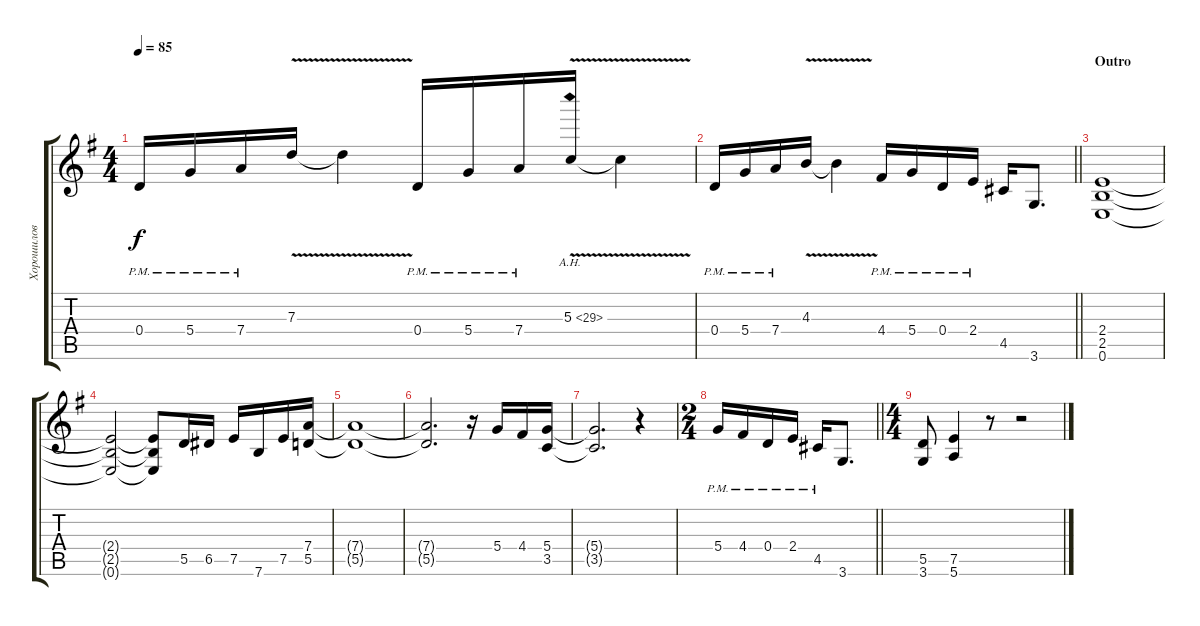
\track ("Хорошилов" "Хорошилов") {instrument distortionguitar}
\staff {score tabs}
\tuning (E4 B3 G3 D3 A2 E2) {hide}
\ts (4 4)
\tempo 85
\clef g2
\ks eminor
0.4{pm}.16{dy f} 5.4{pm}.16 7.4{pm}.16 7.3{v}.16 7.3{t}.4 0.4{pm}.16 5.4{pm}.16 7.4{pm}.16 5.3{ah 24 v}.16 5.3{t}.4 |
\barLineRight lightlight
0.4{pm}.16 5.4{pm}.16 7.4{pm}.16 4.3{v}.16 4.3{t}.4 4.4{pm}.16 5.4{pm}.16 0.4{pm}.16 2.4{pm}.16 4.5.16 3.6.8{d} |
\section ("" "Outro")
(2.4 2.5 0.6).1 |
(2.4{t} 2.5{t} 0.6{t}).2 (2.4{t} 2.5{t} 0.6{t}).8 5.5.16 6.5.16 7.5.16 7.6.16 7.5.16 (7.4 5.5).16 |
(7.4{t} 5.5{t}).1 |
(7.4{t} 5.5{t}).2{d} r.16 5.4.16 4.4.16 (5.4 3.5).16 |
(5.4{t} 3.5{t}).2{d} r.4 |
\ts (2 4)
\barLineRight lightlight
5.4{pm}.16 4.4{pm}.16 0.4{pm}.16 2.4{pm}.16 4.5{pm}.16 3.6.8{d} |
\ts (4 4)
(5.5 3.6).8 (7.5 5.6).4 r.8 r.2
